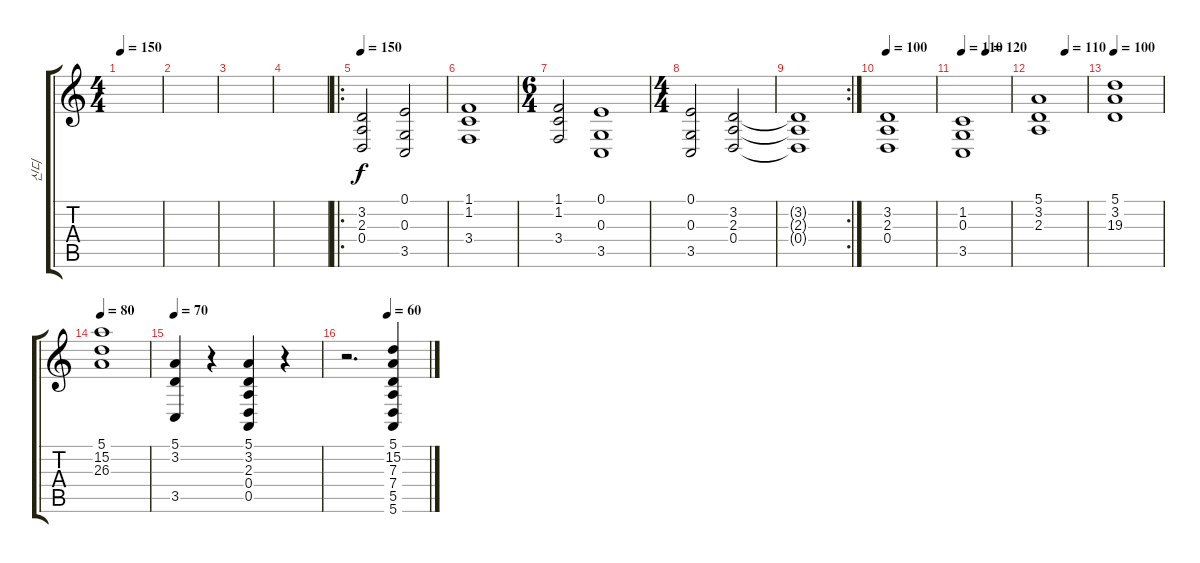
\track ("신디" "신디") {instrument synthstrings1}
\staff {score tabs}
\tuning (E4 B3 G3 D3 A2 E2) {hide}
\ts (4 4)
\tempo 150
\clef g2
\ks c
|
|
|
|
\ro
\tempo 150
(3.2 2.3 0.4).2 (0.1 0.3 3.5).2 |
(1.1 1.2 3.4).1 |
\ts (6 4)
(1.1 1.2 3.4).2 (0.1 0.3 3.5).1 |
\ts (4 4)
(0.1 0.3 3.5).2 (3.2 2.3 0.4).2 |
\rc 2
(3.2{t} 2.3{t} 0.4{t}).1 |
\tempo 100
(3.2 2.3 0.4).1 |
\tempo 110
\tempo (120 0.5)
(1.2 0.3 3.5).1 |
\tempo (110 0.5625)
(5.1 3.2 2.3).1 |
\tempo 100
(5.1 3.2 19.3).1 |
\tempo 80
(5.1 15.2 26.3).1 |
\tempo 70
(5.1 3.2 3.5).4 r.4 (5.1 3.2 2.3 0.4 0.5).4 r.4 |
\tempo (60 0.5)
r.2{d} (5.1 15.2 7.3 7.4 5.5 5.6).4
